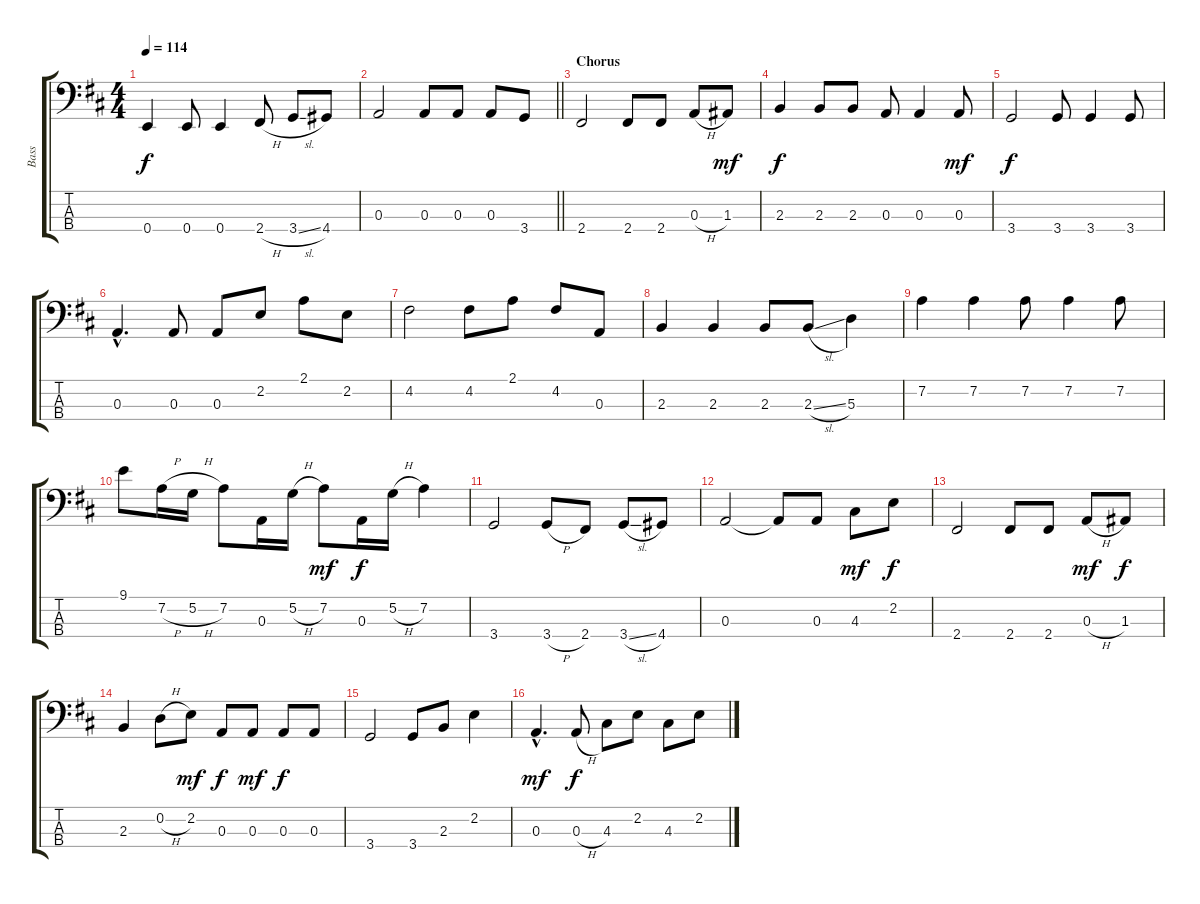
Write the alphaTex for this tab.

\track ("Bass" "Bass") {instrument electricbassfinger}
\staff {score tabs}
\tuning (G2 D2 A1 E1) {hide}
\ts (4 4)
\tempo 114
\clef f4
\ks d
0.4.4{dy f} 0.4.8 0.4.4 2.4{h}.8 3.4{sl}.8 4.4.8 |
\barLineRight lightlight
0.3.2 0.3.8 0.3.8 0.3.8 3.4.8 |
\section ("" "Chorus")
2.4.2 2.4.8 2.4.8 0.3{h}.8 1.3.8{dy mf} |
2.3.4{dy f} 2.3.8 2.3.8 0.3.8 0.3.4 0.3.8{dy mf} |
3.4.2{dy f} 3.4.8 3.4.4 3.4.8 |
0.3{hac}.4{d} 0.3.8 0.3.8 2.2.8 2.1.8 2.2.8 |
4.2.2 4.2.8 2.1.8 4.2.8 0.3.8 |
2.3.4 2.3.4 2.3.8 2.3{sl}.8 5.3.4 |
7.2.4 7.2.4 7.2.8 7.2.4 7.2.8 |
9.1.8 7.2{h}.16 5.2{h}.16 7.2.8 0.3.16 5.2{h}.16 7.2.8{dy mf} 0.3.16{dy f} 5.2{h}.16 7.2.4 |
3.4.2 3.4{h}.8 2.4.8 3.4{sl}.8 4.4.8 |
0.3.2 0.3{t}.8 0.3.8 4.3.8{dy mf} 2.2.8{dy f} |
2.4.2 2.4.8 2.4.8 0.3{h}.8{dy mf} 1.3.8{dy f} |
2.3.4 0.2{h}.8 2.2.8{dy mf} 0.3.8{dy f} 0.3.8{dy mf} 0.3.8{dy f} 0.3.8 |
3.4.2 3.4.8 2.3.8 2.2.4 |
0.3{hac}.4{d dy mf} 0.3{h}.8{dy f} 4.3.8 2.2.8 4.3.8 2.2.8
